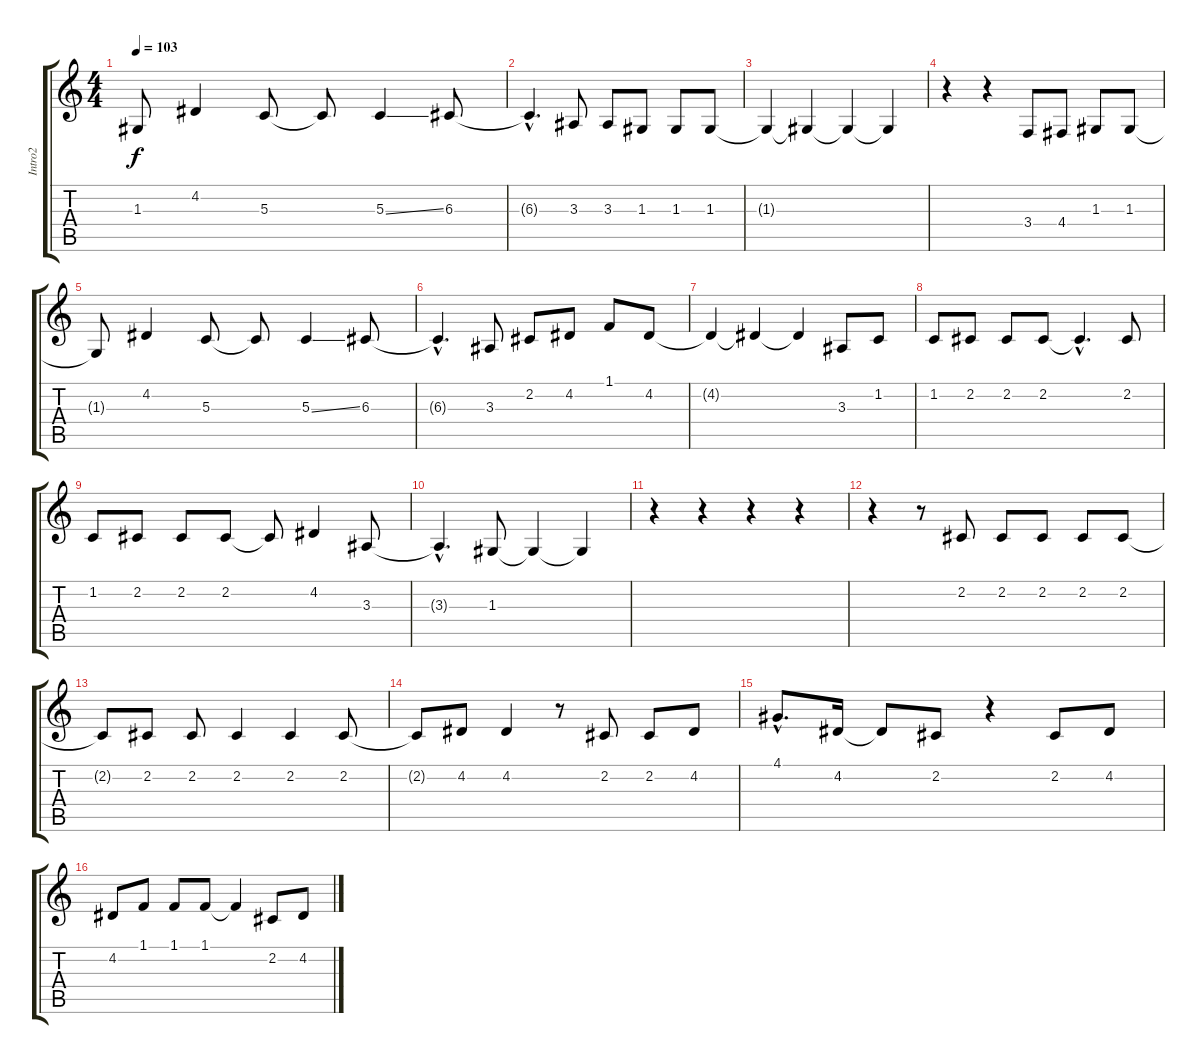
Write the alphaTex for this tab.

\track ("Intro2" "Intro2") {instrument sitar}
\staff {score tabs}
\tuning (E4 B3 G3 D3 A2 E2) {hide}
\ts (4 4)
\tempo 103
\clef g2
\ks c
1.3{t}.8{dy f} 4.2.4 5.3.8 5.3{t}.8 5.3{ss}.4 6.3.8 |
6.3{hac t}.4{d} 3.3.8 3.3.8 1.3.8 1.3.8 1.3.8 |
1.3{t}.4 1.3{t}.4 1.3{t}.4 1.3{t}.4 |
r.4 r.4 3.4.8 4.4.8 1.3.8 1.3.8 |
1.3{t}.8 4.2.4 5.3.8 5.3{t}.8 5.3{ss}.4 6.3.8 |
6.3{hac t}.4{d} 3.3.8 2.2.8 4.2.8 1.1.8 4.2.8 |
4.2{t}.4 4.2{t}.4 4.2{t}.4 3.3.8 1.2.8 |
1.2.8 2.2.8 2.2.8 2.2.8 2.2{hac t}.4{d} 2.2.8 |
1.2.8 2.2.8 2.2.8 2.2.8 2.2{t}.8 4.2.4 3.3.8 |
3.3{hac t}.4{d} 1.3.8 1.3{t}.4 1.3{t}.4 |
r.4 r.4 r.4 r.4 |
r.4 r.8 2.2.8 2.2.8 2.2.8 2.2.8 2.2.8 |
2.2{t}.8 2.2.8 2.2.8 2.2.4 2.2.4 2.2.8 |
2.2{t}.8 4.2.8 4.2.4 r.8 2.2.8 2.2.8 4.2.8 |
4.1{hac}.8{d} 4.2.16 4.2{t}.8 2.2.8 r.4 2.2.8 4.2.8 |
4.2.8 1.1.8 1.1.8 1.1.8 1.1{t}.4 2.2.8 4.2.8
